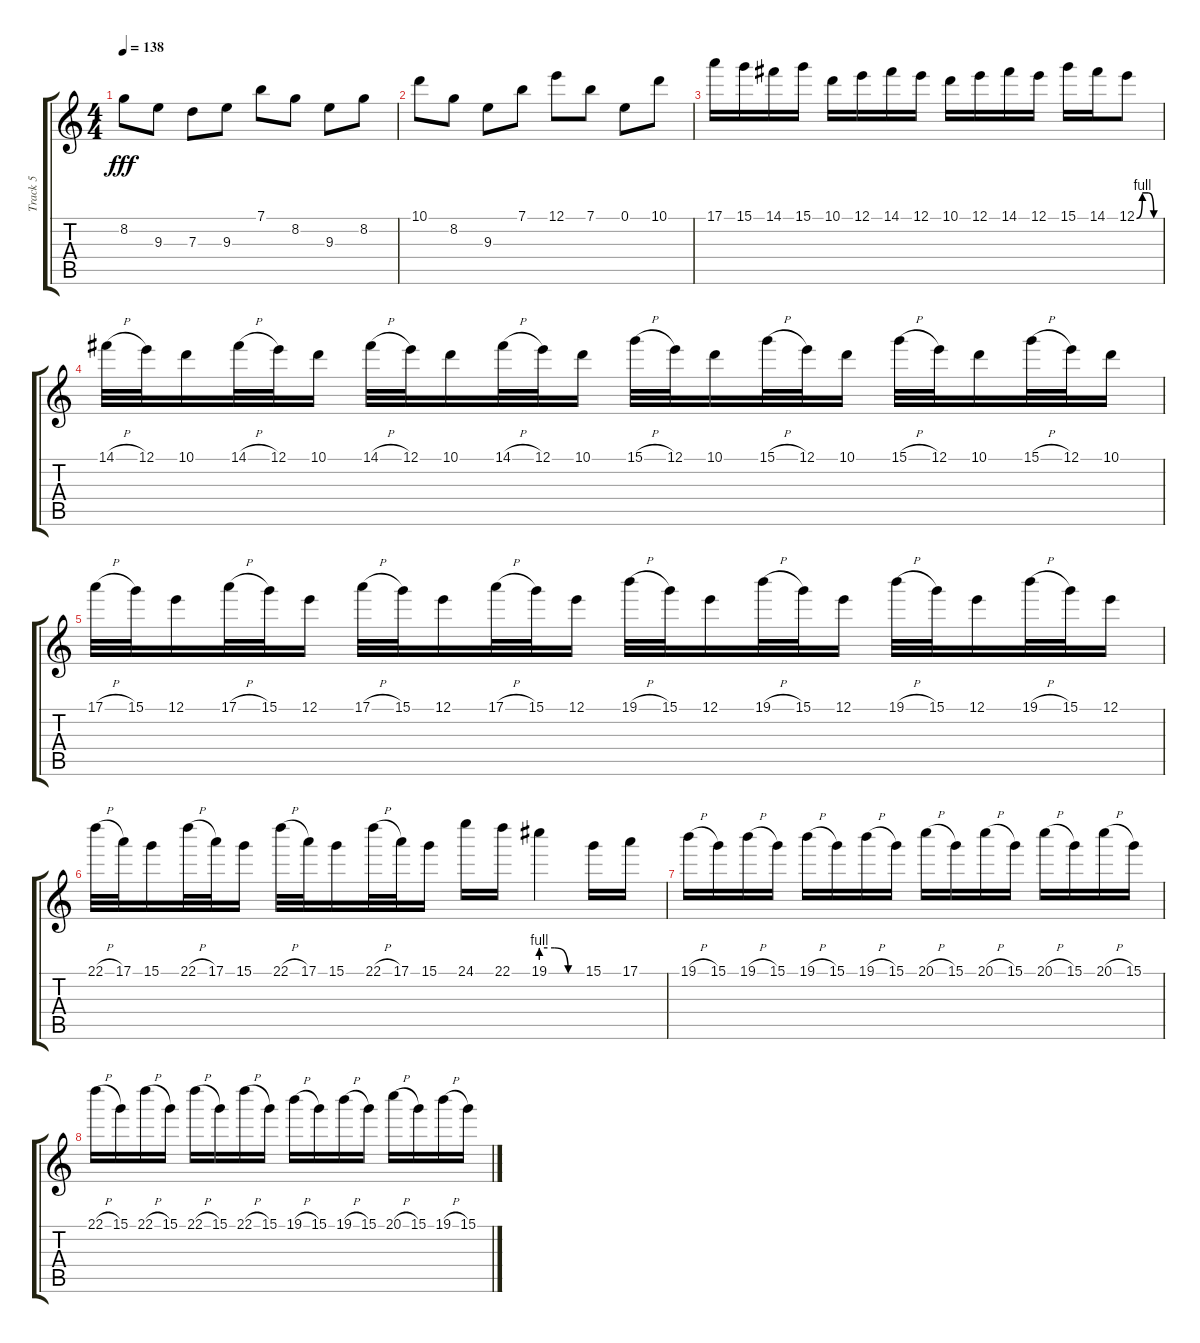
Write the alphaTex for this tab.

\track ("Track 5" "Track 5") {instrument distortionguitar}
\staff {score tabs}
\tuning (E4 B3 G3 D3 A2 E2) {hide}
\ts (4 4)
\tempo 138
\clef g2
\ks c
8.2.8{dy fff balance 8} 9.3.8 7.3.8 9.3.8 7.1.8 8.2.8 9.3.8 8.2.8 |
10.1.8 8.2.8 9.3.8 7.1.8 12.1.8 7.1.8 0.1.8 10.1.8 |
17.1.16 15.1.16 14.1.16 15.1.16 10.1.16 12.1.16 14.1.16 12.1.16 10.1.16 12.1.16 14.1.16 12.1.16 15.1.16 14.1.16 12.1{be (custom 0 0 15 4 30 4 45 0 60 0)}.8 |
14.1{h}.32 12.1.32 10.1.16 14.1{h}.32 12.1.32 10.1.16 14.1{h}.32 12.1.32 10.1.16 14.1{h}.32 12.1.32 10.1.16 15.1{h}.32 12.1.32 10.1.16 15.1{h}.32 12.1.32 10.1.16 15.1{h}.32 12.1.32 10.1.16 15.1{h}.32 12.1.32 10.1.16 |
17.1{h}.32 15.1.32 12.1.16 17.1{h}.32 15.1.32 12.1.16 17.1{h}.32 15.1.32 12.1.16 17.1{h}.32 15.1.32 12.1.16 19.1{h}.32 15.1.32 12.1.16 19.1{h}.32 15.1.32 12.1.16 19.1{h}.32 15.1.32 12.1.16 19.1{h}.32 15.1.32 12.1.16 |
22.1{h}.32 17.1.32 15.1.16 22.1{h}.32 17.1.32 15.1.16 22.1{h}.32 17.1.32 15.1.16 22.1{h}.32 17.1.32 15.1.16 24.1.16 22.1.16 19.1{be (custom 0 4 20 4 40 0 60 0)}.4 15.1.16 17.1.16 |
19.1{h}.16 15.1.16 19.1{h}.16 15.1.16 19.1{h}.16 15.1.16 19.1{h}.16 15.1.16 20.1{h}.16 15.1.16 20.1{h}.16 15.1.16 20.1{h}.16 15.1.16 20.1{h}.16 15.1.16 |
22.1{h}.16 15.1.16 22.1{h}.16 15.1.16 22.1{h}.16 15.1.16 22.1{h}.16 15.1.16 19.1{h}.16 15.1.16 19.1{h}.16 15.1.16 20.1{h}.16 15.1.16 19.1{h}.16 15.1.16
